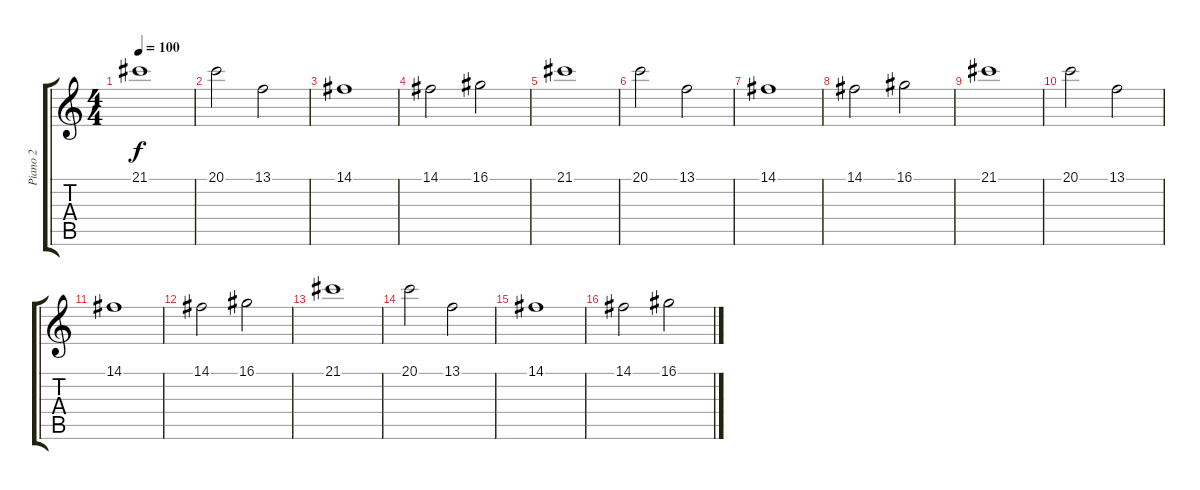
\track ("Piano 2" "Piano 2") {instrument acousticgrandpiano}
\staff {score tabs}
\tuning (E4 B3 G3 D3 A2 E2) {hide}
\ts (4 4)
\tempo 100
\clef g2
\ks c
21.1.1{dy f volume 16} |
20.1.2 13.1.2 |
14.1.1 |
14.1.2 16.1.2 |
21.1.1 |
20.1.2 13.1.2 |
14.1.1 |
14.1.2 16.1.2 |
21.1.1 |
20.1.2 13.1.2 |
14.1.1 |
14.1.2 16.1.2 |
21.1.1{volume 8} |
20.1.2 13.1.2 |
14.1.1{volume 0} |
14.1.2 16.1.2
